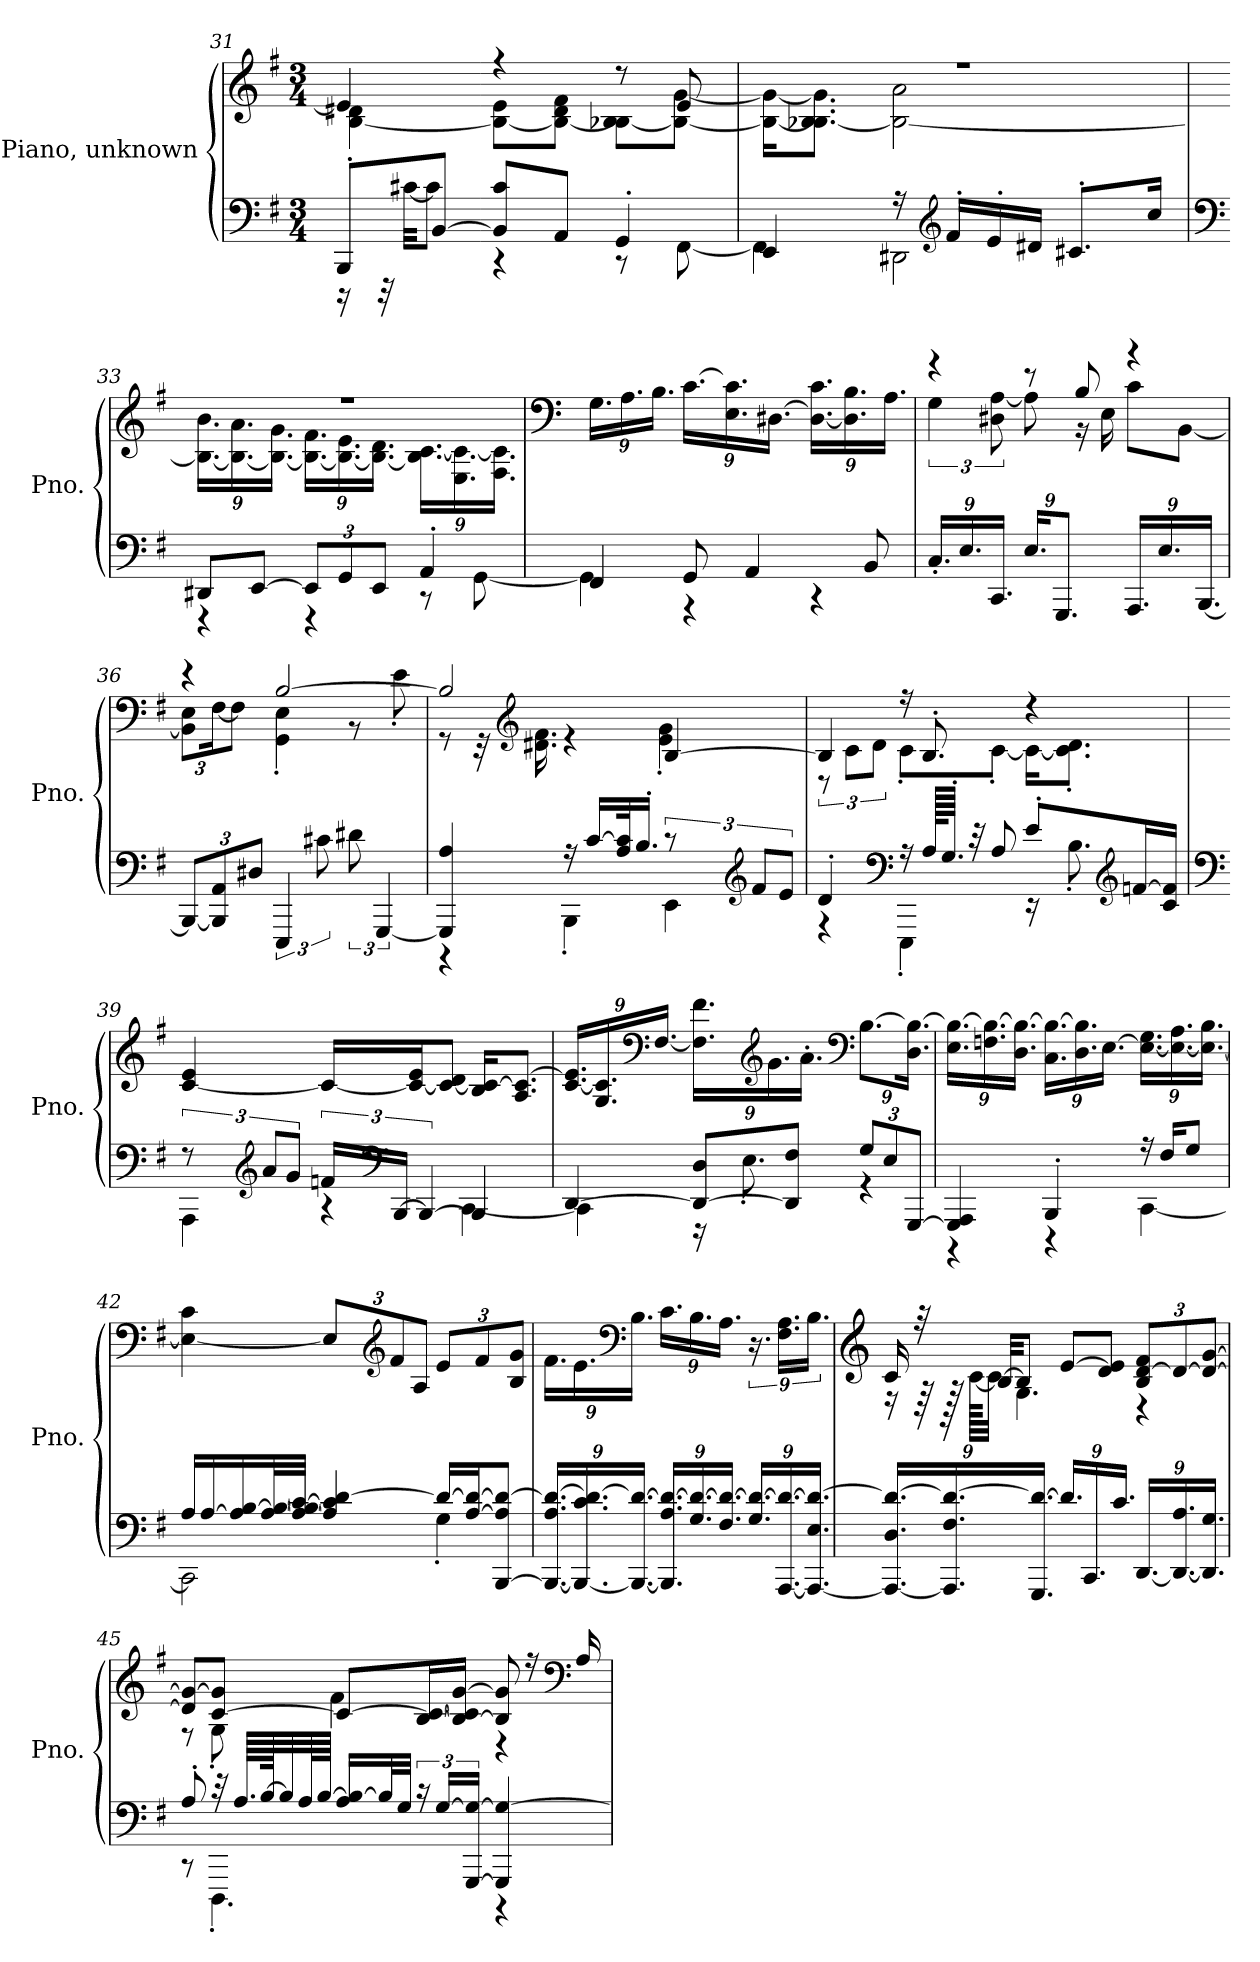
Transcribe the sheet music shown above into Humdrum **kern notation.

**kern	**kern
*part1	*part1
*staff2	*staff1
*I"Piano, unknown	*
*I'Pno.	*
*clefF4	*clefG2
*k[f#]	*k[f#]
*M3/4	*M3/4
=31	=31
*^	*^
8BBB'/L	16r	4e/]	[4B\ 4d#X\
.	32r	.	.
.	[32c#X\KKL	.	.
[8BB/J	8c#\J]	.	.
8BB/] 8c#/L	4r	4r	8B\_ 8e\L
8AA/J	.	.	8B\_ 8d#\ 8f#\J
4GG'/	8r	8r	8B-X\ 8B\_L
.	[8FF#\	8e/	8B\_ [8g\J
!!LO:LB:g=z	!!
=32	=32	=32	=32
4EE/	4FF#\]	2.r	16B\_ 16g\_KL
.	.	.	8.B-X\ 8.B\_ 8.g\]J
16r	2DD#X\	.	2B\_ 2a\
*clefG2	*	*	*
16f#'/LL	.	.	.
16e'/	.	.	.
16d#X/JJ	.	.	.
8.c#X'/L	.	.	.
16cc/Jk	.	.	.
=33	=33	=33	=33
*clefF4	*	*	*
*	*	*	*Xbrackettup
8DD#X/L	4r	2.r	18.B\_ 18.b\LL
.	.	.	18.B\_ 18.a\
[8EE/J	.	.	.
.	.	.	18.B\_ 18.g\JJ
*Xbrackettup	*	*	*
12EE/L]	4r	.	18.B\_ 18.f#\LL
12GG/	.	.	18.B\_ 18.e\
12EE/J	.	.	18.B\_ 18.d\JJ
4AA'/	8r	.	18.B\] [18.c\LL
.	.	.	18.E\ 18.c\_
.	[8GG\	.	.
.	.	.	18.F#\ 18.c\]JJ
*	*	*v	*v
!!LO:LB:g=z
=34	=34	=34
*	*	*clefF4
4FF#/	4GG\]	18.G\LL
.	.	18.A\
.	.	18.B\JJ
8GG/	4r	[18.c\LL
.	.	18.E\ 18.c\]
4AA/	.	.
.	.	[18.D#X\JJ
.	4r	18.D#\_ 18.c\LL
.	.	18.D#\] 18.B\
8BB/	.	.
.	.	18.A\JJ
*v	*v	*
=35	=35
*	*^
*	*	*brackettup
18.C'/LL	4r	6G\
18.E/	.	.
18.CC/JJ	.	12D#X\ [12A\
18.E/KL	8r	8A\]
9.GGG/J	.	.
.	8B/	16r
.	.	16E\
18.AAA/LL	4r	8c\L
18.E/	.	.
.	.	[8BB\J
[18.BBB/JJ	.	.
=36	=36	=36
*	*	*Xbrackettup
12BBB/L_	4r	12BB\] 12E\L
12BBB/] 12AA/	.	[24F#\K
.	.	8F#\J]
12D#X/J	.	.
*brackettup	*	*
6EEE/	[2B/	4GG\' 4E\'
12c#X\	.	.
12d#X\	.	8r
[6GGG/	.	.
.	.	8e'\
!!LO:LB:g=z	!!
=37	=37	=37
*^	*	*
4GGG/] 4A/	4r	2B/]	8r
.	.	.	32r
*	*	*clefG2	*
.	.	.	16.d#X\ 16.f#\
16r	4BBB'\	.	4r
[16c/LL	.	.	.
32A/ 32c/]K	.	.	.
16.B'/JJ	.	.	.
12r	4EE\	[4B/	4e\' 4g\'
*clefG2	*	*	*
12f#/L	.	.	.
12e/J	.	.	.
=38	=38	=38	=38
*	*	*	*brackettup
4d'/	4r	4B/]	12r
.	.	.	12c\L
.	.	.	12d\J
*clefF4	*	*	*
16r	4EEE'\	16r	8c'\L
128A/KLLLL	.	8.B'/	.
64.G'/JJJJ	.	.	.
32r	.	.	.
8A/	.	.	[8c'\J
8e'/L	16r	4r	16c\KL_
.	8.B'\	.	8.c\]' 8.d\'J
*clefG2	*	*	*
[16fn/L	.	.	.
16c/ 16f/]JJ	.	.	.
*	*	*v	*v
!!LO:LB:g=z
=39	=39	=39
*clefF4	*	*
12r	4AAA\	[4c/ 4e/
*clefG2	*	*
12a/L	.	.
12g/J	.	.
24fn/LL	4r	16c/LL_
*clefF4	*	*
[24BBB/JJ	.	.
.	.	16c/_ 16e/J
6BBB/_	.	.
.	.	8c/_ 8d/J
4BBB/]	[4CC\	16B/ 16c/_KL
.	.	8.A/ 8.c/_J
=40	=40	=40
*	*	*Xbrackettup
[4DD/	4CC\]	18.c/_ 18.e/LL
.	.	18.G/ 18.c/]
*	*	*clefF4
.	.	[18.F#/JJ
8DD/_ 8D/L	16r	18.F#\] 18.f#\LL
.	8.E'\	.
*	*	*clefG2
.	.	18.g\
8DD/] 8F#/J	.	.
.	.	18.a'\JJ
*	*	*clefF4
*Xbrackettup	*	*
12G/L	4r	[9.B\L
12E/	.	.
[12GGG/J	.	18.D\ 18.B\_Jk
!!LO:PB:g=z
=41	=41	=41
4GGG/] 4AAA/	4r	18.E\ 18.B\_LL
.	.	18.Fn\ 18.B\_
.	.	18.D\ 18.B\_JJ
4BBB'/	4r	18.C\ 18.B\_LL
.	.	18.D\ 18.B\]
.	.	[18.E\JJ
16r	[4CC\	18.E\_ 18.G\LL
16F#/KL	.	.
.	.	18.E\_ 18.A\
8G/J	.	.
.	.	18.E\_ 18.B\JJ
=42	=42	=42
16A/LL	2CC\]	4E\_ 4c\
[16A/	.	.
16A/] [16B/	.	.
[32A/ 32B/_L	.	.
32A/_ 32B/] [32c/JJJ	.	.
4A/] 4c/] [4d/	.	12E/L]
*	*	*clefG2
.	.	12f#/
.	.	12A/J
16d/LL_	4G'\	12e/L
[16A/ 16d/_J	.	.
.	.	12f#/
[8BBB/ 8A/] 8d/_J	.	.
.	.	12B/ 12g/J
*v	*v	*
!!LO:LB:g=z
=43	=43
*	*brackettup
18.BBB/_ 18.A/ 18.d/_LL	18.f#\LL
18.BBB/_ 18.c/ 18.d/_	18.e\
*	*clefF4
18.BBB/_ 18.d/_JJ	18.B\JJ
18.BBB/] 18.A/ 18.d/_LL	18.c\LL
18.G/ 18.d/_	18.B\
18.F#/ 18.d/_JJ	18.A\JJ
18.G/ 18.d/_LL	18.r
[18.AAA/ 18.d/_	18.F#\ 18.A\LL
18.AAA/_ 18.E/ 18.d/_JJ	18.B\JJ
=44	=44
*	*clefG2
*	*^
18.AAA/_ 18.D/ 18.d/_LL	16c/	16r
.	32r	64r
.	.	128r
18.AAA/] 18.F#/ 18.d/_	.	.
.	.	[128c\KKLLL
.	[32B/KKL	32c\JJJ]
.	8B/J]	4.G\
18.GGG/ 18.d/_JJ	.	.
18.d/LL]	[8e/L	.
18.CC/	.	.
.	8d/ 8e/]J	.
18.c/JJ	.	.
*	*Xbrackettup	*
[18.DD/LL	12B/ [12d/ 12f#/L	4r
18.DD/_ 18.A/	12d/_	.
18.DD/] 18.G/JJ	12d/_ [12g/J	.
!!LO:LB:g=z	!!
=45	=45	=45
*^	*	*
8A'/	8r	8d/] 8g/_L	8r
32r	4.DDD'\	[8c/ 8g/]J	8G'\
64.A/LLLL	.	.	.
[128B/JK	.	.	.
32B/]	.	.	.
64A/L	.	.	.
[64B/JJJJ	.	.	.
16A/ 16B/_LL	.	8c/L_	4f#\
32B/L]	.	.	.
32G/JJJ	.	.	.
*brackettup	*	*	*
24r	.	[16B/ 16c/_L	.
[24G/LL	.	.	.
.	.	16B/_ 16c/] [16g/JJ	.
[24GGG/ 24G/_JJ	.	.	.
4GGG/] 4G/_	4r	8B/] 8g/]	4r
.	.	16r	.
*	*	*clefF4	*
.	.	16A/	.
*v	*v	*	*
*	*v	*v
=	=
*-	*-
